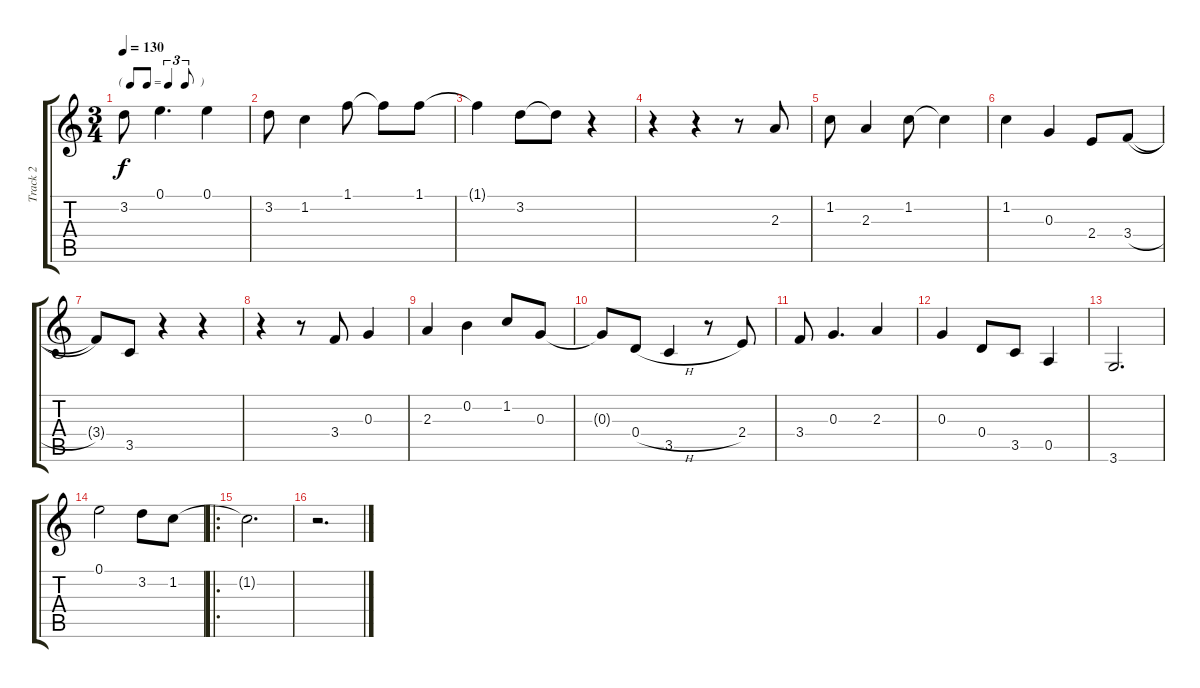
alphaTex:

\track ("Track 2" "Track 2") {instrument distortionguitar}
\staff {score tabs}
\tuning (E4 B3 G3 D3 A2 E2) {hide}
\ts (3 4)
\tf triplet8th
\tempo 130
\clef g2
\ks c
3.2.8{dy f} 0.1.4{d} 0.1.4 |
3.2.8 1.2.4 1.1.8 1.1{t}.8 1.1.8 |
1.1{t}.4 3.2.8 3.2{t}.8 r.4 |
r.4 r.4 r.8 2.3.8 |
1.2.8 2.3.4 1.2.8 1.2{t}.4 |
1.2.4 0.3.4 2.4.8 3.4{h}.8 |
3.4{t}.8 3.5.8 r.4 r.4 |
r.4 r.8 3.4.8 0.3.4 |
2.3.4 0.2.4 1.2.8 0.3.8 |
0.3{t}.8 0.4{h}.8 3.5.4 r.8 2.4.8 |
3.4.8 0.3.4{d} 2.3.4 |
0.3.4 0.4.8 3.5.8 0.5.4 |
3.6.2{d} |
0.1.2 3.2.8 1.2.8 |
\ro
1.2{t}.2{d} |
r.2{d}
